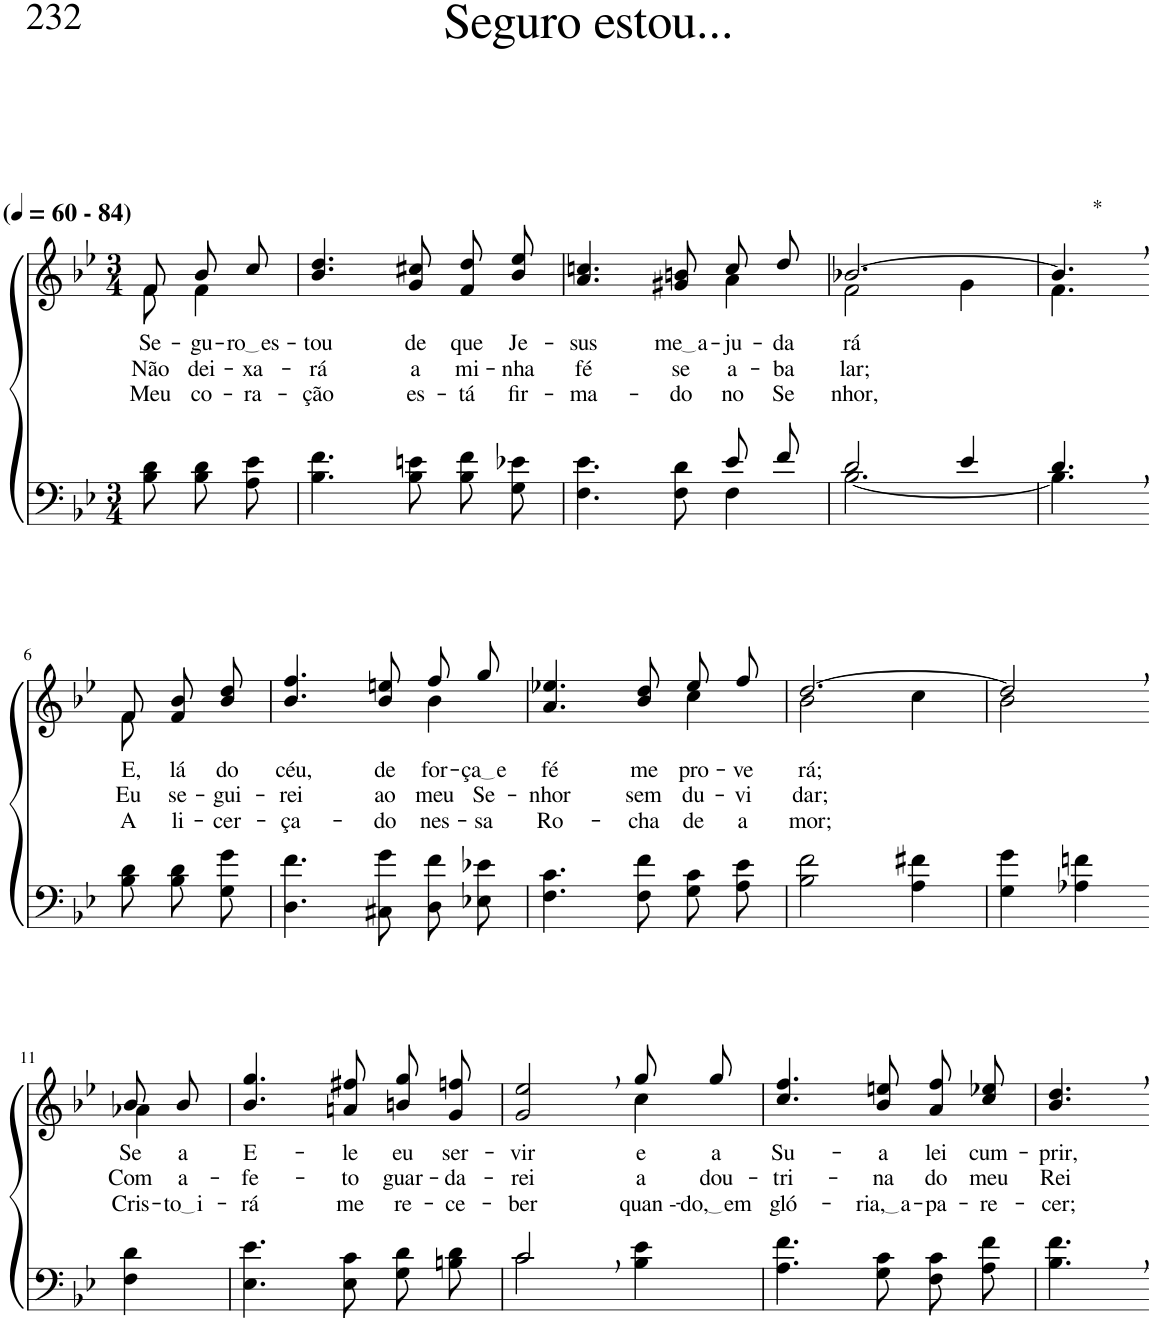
**kern	**kern	**text	**text	**text
*part2	*part1	*part1	*part1	*part1
*staff2	*staff1	*staff1	*staff1	*staff1
*I"Parte III e IV	*I"Parte I e II	*	*	*
*clefF4	*clefG2	*	*	*
*Trd2c3	*Trd2c3	*	*	*
*k[b-e-]	*k[b-e-]	*	*	*
*M3/4	*M3/4	*	*	*
*MM60	*MM60	*	*	*
=1	=1	=1	=1	=1
*	*^	*	*	*
!	!LO:TX:a:B:t=(	!	!	!	!
!	!LO:TX:a:B:t=- 84)	!	!	!	!
!	!	!	!LO:LY:b	!LO:LY:b	!LO:LY:b
8B-\ 8d\	8f/	8f\	Se-	Não	Meu
!	!	!	!LO:LY:b	!LO:LY:b	!LO:LY:b
8B-\ 8d\L	8b-/L	4f\	-gu-	dei-	co-
!	!	!	!LO:LY:b	!LO:LY:b	!LO:LY:b
8A\ 8e-\J	8cc/J	.	ro es	-xa-	-ra-
*	*v	*v	*	*	*
=2	=2	=2	=2	=2
!	!	!LO:LY:b	!LO:LY:b	!LO:LY:b
4.B-\ 4.f\	4.b-/ 4.dd/	-tou	-rá	-ção
!	!	!LO:LY:b	!LO:LY:b	!LO:LY:b
8B-\ 8en\	8g/ 8cc#X/	de	a	es-
!	!	!LO:LY:b	!LO:LY:b	!LO:LY:b
8B-\ 8f\L	8f\ 8dd\L	que	mi-	-tá
!	!	!LO:LY:b	!LO:LY:b	!LO:LY:b
8G\ 8e-X\J	8b-\ 8ee-\J	Je-	-nha	fir-
=3	=3	=3	=3	=3
*^	*	*	*	*
!	!	!	!LO:LY:b	!LO:LY:b	!LO:LY:b
*	*	*^	*	*	*
4.ryy	4.F\ 4.e-\	4.a/ 4.ccn/	2ryy	-sus	fé	-ma-
!	!	!	!	!LO:LY:b	!LO:LY:b	!LO:LY:b
8ryy	8F\ 8d\	8g#X/ 8bn/	.	me a	se	-do
!	!	!	!	!LO:LY:b	!	!
!	!	!	!	!	!LO:LY:b	!LO:LY:b
8e-/L	4F\	8cc/L	4a\	.	a-	no
!	!	!	!	!LO:LY:b	!LO:LY:b	!LO:LY:b
8f/J	.	8dd/J	.	-da-	-ba-	Se-
=4	=4	=4	=4	=4	=4	=4
!	!	!	!	!LO:LY:b	!LO:LY:b	!LO:LY:b
2d/	[2.B-\	[2.b-X/	2f\	-rá	-lar;	-nhor,
4e-/	.	.	4g\	.	.	.
=5	=5	=5	=5	=5	=5	=5
!	!	!LO:TX:a:t=*	!	!	!	!
4.d,/	4.B-\]	4.b-,/]	4.f\	.	.	.
!!LO:LB:g=z	!!
=6-	=6-	=6-	=6-	=6-	=6-	=6-
!	!	!	!	!LO:LY:b	!LO:LY:b	!LO:LY:b
*v	*v	*	*	*	*	*
8B-\ 8d\	8f/	8f\	E,	Eu	A-
!	!	!	!LO:LY:b	!LO:LY:b	!LO:LY:b
8B-\ 8d\L	8f/ 8b-/L	4ryy	lá	se-	-li-
!	!	!	!LO:LY:b	!LO:LY:b	!LO:LY:b
8G\ 8g\J	8b-/ 8dd/J	.	do	-gui-	-cer-
=7	=7	=7	=7	=7	=7
!	!	!	!LO:LY:b	!LO:LY:b	!LO:LY:b
4.D\ 4.f\	4.b-/ 4.ff/	2ryy	céu,	-rei	-ça-
!	!	!	!LO:LY:b	!LO:LY:b	!LO:LY:b
8C#X\ 8g\	8b-/ 8een/	.	de	ao	-do
!	!	!	!LO:LY:b	!LO:LY:b	!LO:LY:b
8D\ 8f\L	8ff/L	4b-\	for-	meu	nes-
!	!	!	!LO:LY:b	!LO:LY:b	!LO:LY:b
8E-X\ 8e-X\J	8gg/J	.	ça e	Se-	-sa
=8	=8	=8	=8	=8	=8
!	!	!	!LO:LY:b	!LO:LY:b	!LO:LY:b
4.F\ 4.c\	4.a/ 4.ee-X/	2ryy	fé	-nhor	Ro-
!	!	!	!LO:LY:b	!LO:LY:b	!LO:LY:b
8F\ 8f\	8b-/ 8dd/	.	me	sem	-cha
!	!	!	!LO:LY:b	!LO:LY:b	!LO:LY:b
8G\ 8c\L	8ee-/L	4cc\	pro-	du-	de
!	!	!	!LO:LY:b	!LO:LY:b	!LO:LY:b
8A\ 8e-\J	8ff/J	.	-ve-	-vi-	a-
=9	=9	=9	=9	=9	=9
!	!	!	!LO:LY:b	!LO:LY:b	!LO:LY:b
2B-\ 2f\	[2.dd/	2b-\	-rá;	-dar;	-mor;
4A\ 4f#X\	.	4cc\	.	.	.
=10	=10	=10	=10	=10	=10
4G\ 4g\	2dd,/]	2b-\	.	.	.
4A-X\ 4fn\	.	.	.	.	.
!!LO:LB:g=z	!!
=11-	=11-	=11-	=11-	=11-	=11-
!	!	!	!LO:LY:b	!LO:LY:b	!LO:LY:b
4F\ 4d\	8b-/L	4a-X\	Se	Com	Cris-
!	!	!	!LO:LY:b	!LO:LY:b	!LO:LY:b
.	8b-/J	.	a	a-	to i
*	*v	*v	*	*	*
=12	=12	=12	=12	=12
!	!	!LO:LY:b	!LO:LY:b	!LO:LY:b
4.E-\ 4.e-\	4.b-/ 4.gg/	E-	-fe-	-rá
!	!	!LO:LY:b	!LO:LY:b	!LO:LY:b
8E-\ 8c\	8an/ 8ff#X/	-le	-to	me
!	!	!LO:LY:b	!LO:LY:b	!LO:LY:b
8G\ 8d\L	8bn\ 8gg\L	eu	guar-	re-
!	!	!LO:LY:b	!LO:LY:b	!LO:LY:b
8Bn\ 8d\J	8g\ 8ffn\J	ser-	-da-	-ce-
=13	=13	=13	=13	=13
*^	*	*	*	*
!	!	!	!LO:LY:b	!LO:LY:b	!LO:LY:b
*	*	*^	*	*	*
2c,\	2c/	2g/, 2ee-/,	2ryy	-vir	-rei	-ber
!	!	!	!	!LO:LY:b	!LO:LY:b	!LO:LY:b
4B-\ 4e-\	4ryy	8gg/L	4cc\	e	a	quan --
!	!	!	!	!LO:LY:b	!LO:LY:b	!LO:LY:b
.	.	8gg/J	.	a	dou-	do, em
*v	*v	*	*	*	*	*
*	*v	*v	*	*	*
=14	=14	=14	=14	=14
!	!	!LO:LY:b	!LO:LY:b	!LO:LY:b
4.A\ 4.f\	4.cc/ 4.ff/	Su-	-tri-	gló-
!	!	!LO:LY:b	!LO:LY:b	!LO:LY:b
8G\ 8c\	8b-/ 8een/	-a	-na	ria, a
!	!	!LO:LY:b	!LO:LY:b	!LO:LY:b
8F\ 8c\L	8a\ 8ff\L	lei	do	-pa-
!	!	!LO:LY:b	!LO:LY:b	!LO:LY:b
8A\ 8f\J	8cc\ 8ee-X\J	cum-	meu	-re-
=15	=15	=15	=15	=15
!	!	!LO:LY:b	!LO:LY:b	!LO:LY:b
4.B-\, 4.f\,	4.b-/, 4.dd/,	-prir,	Rei	-cer;
=-	=-	=-	=-	=-
*-	*-	*-	*-	*-
